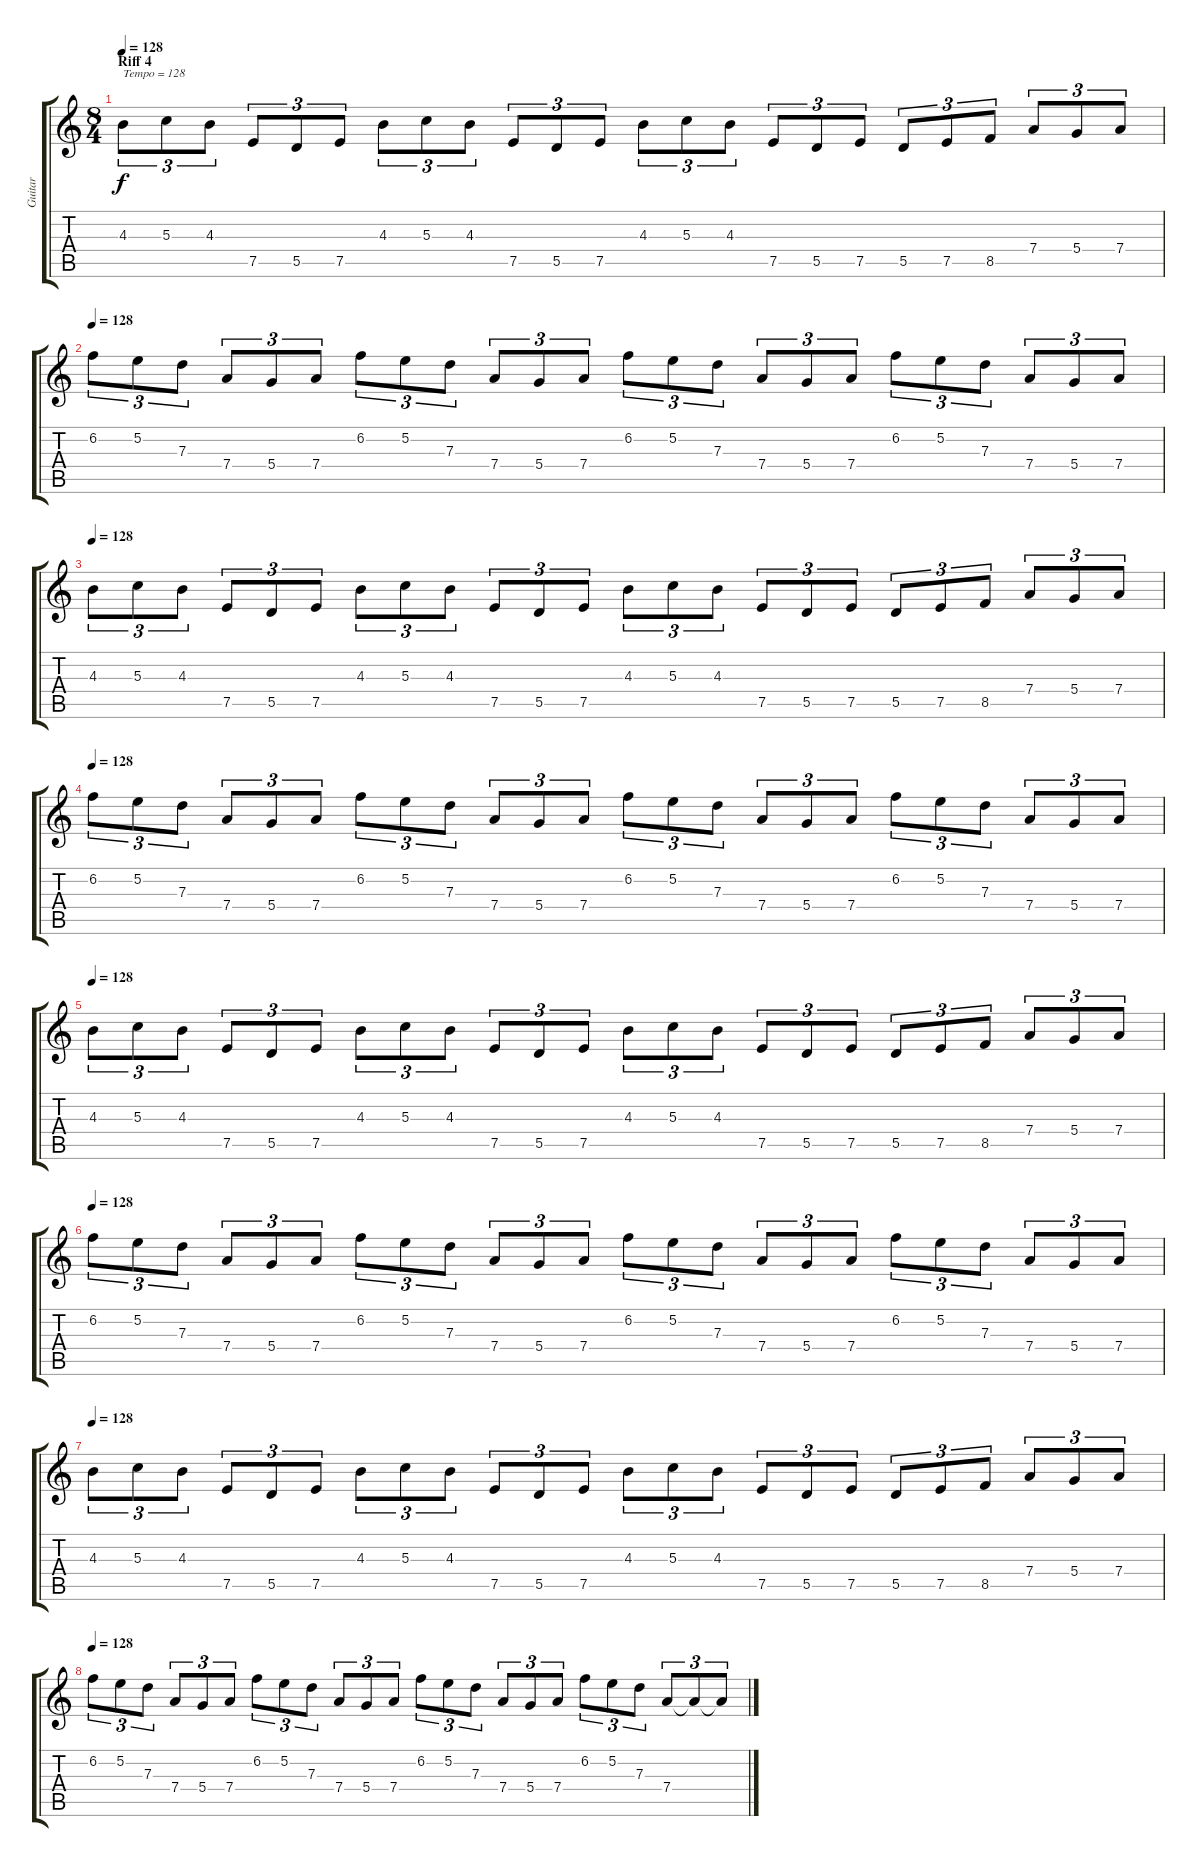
\track ("Guitar" "Guitar") {instrument distortionguitar}
\staff {score tabs}
\tuning (E4 B3 G3 D3 A2 E2) {hide}
\ts (8 4)
\section ("" "Riff 4")
\tempo 128
\clef g2
\ks c
4.3.8{tu (3 2) txt "Tempo = 128" dy f} 5.3.8{tu (3 2)} 4.3.8{tu (3 2)} 7.5.8{tu (3 2)} 5.5.8{tu (3 2)} 7.5.8{tu (3 2)} 4.3.8{tu (3 2)} 5.3.8{tu (3 2)} 4.3.8{tu (3 2)} 7.5.8{tu (3 2)} 5.5.8{tu (3 2)} 7.5.8{tu (3 2)} 4.3.8{tu (3 2)} 5.3.8{tu (3 2)} 4.3.8{tu (3 2)} 7.5.8{tu (3 2)} 5.5.8{tu (3 2)} 7.5.8{tu (3 2)} 5.5.8{tu (3 2)} 7.5.8{tu (3 2)} 8.5.8{tu (3 2)} 7.4.8{tu (3 2)} 5.4.8{tu (3 2)} 7.4.8{tu (3 2)} |
\tempo 128
6.2.8{tu (3 2)} 5.2.8{tu (3 2)} 7.3.8{tu (3 2)} 7.4.8{tu (3 2)} 5.4.8{tu (3 2)} 7.4.8{tu (3 2)} 6.2.8{tu (3 2)} 5.2.8{tu (3 2)} 7.3.8{tu (3 2)} 7.4.8{tu (3 2)} 5.4.8{tu (3 2)} 7.4.8{tu (3 2)} 6.2.8{tu (3 2)} 5.2.8{tu (3 2)} 7.3.8{tu (3 2)} 7.4.8{tu (3 2)} 5.4.8{tu (3 2)} 7.4.8{tu (3 2)} 6.2.8{tu (3 2)} 5.2.8{tu (3 2)} 7.3.8{tu (3 2)} 7.4.8{tu (3 2)} 5.4.8{tu (3 2)} 7.4.8{tu (3 2)} |
\tempo 128
4.3.8{tu (3 2)} 5.3.8{tu (3 2)} 4.3.8{tu (3 2)} 7.5.8{tu (3 2)} 5.5.8{tu (3 2)} 7.5.8{tu (3 2)} 4.3.8{tu (3 2)} 5.3.8{tu (3 2)} 4.3.8{tu (3 2)} 7.5.8{tu (3 2)} 5.5.8{tu (3 2)} 7.5.8{tu (3 2)} 4.3.8{tu (3 2)} 5.3.8{tu (3 2)} 4.3.8{tu (3 2)} 7.5.8{tu (3 2)} 5.5.8{tu (3 2)} 7.5.8{tu (3 2)} 5.5.8{tu (3 2)} 7.5.8{tu (3 2)} 8.5.8{tu (3 2)} 7.4.8{tu (3 2)} 5.4.8{tu (3 2)} 7.4.8{tu (3 2)} |
\tempo 128
6.2.8{tu (3 2)} 5.2.8{tu (3 2)} 7.3.8{tu (3 2)} 7.4.8{tu (3 2)} 5.4.8{tu (3 2)} 7.4.8{tu (3 2)} 6.2.8{tu (3 2)} 5.2.8{tu (3 2)} 7.3.8{tu (3 2)} 7.4.8{tu (3 2)} 5.4.8{tu (3 2)} 7.4.8{tu (3 2)} 6.2.8{tu (3 2)} 5.2.8{tu (3 2)} 7.3.8{tu (3 2)} 7.4.8{tu (3 2)} 5.4.8{tu (3 2)} 7.4.8{tu (3 2)} 6.2.8{tu (3 2)} 5.2.8{tu (3 2)} 7.3.8{tu (3 2)} 7.4.8{tu (3 2)} 5.4.8{tu (3 2)} 7.4.8{tu (3 2)} |
\tempo 128
4.3.8{tu (3 2)} 5.3.8{tu (3 2)} 4.3.8{tu (3 2)} 7.5.8{tu (3 2)} 5.5.8{tu (3 2)} 7.5.8{tu (3 2)} 4.3.8{tu (3 2)} 5.3.8{tu (3 2)} 4.3.8{tu (3 2)} 7.5.8{tu (3 2)} 5.5.8{tu (3 2)} 7.5.8{tu (3 2)} 4.3.8{tu (3 2)} 5.3.8{tu (3 2)} 4.3.8{tu (3 2)} 7.5.8{tu (3 2)} 5.5.8{tu (3 2)} 7.5.8{tu (3 2)} 5.5.8{tu (3 2)} 7.5.8{tu (3 2)} 8.5.8{tu (3 2)} 7.4.8{tu (3 2)} 5.4.8{tu (3 2)} 7.4.8{tu (3 2)} |
\tempo 128
6.2.8{tu (3 2)} 5.2.8{tu (3 2)} 7.3.8{tu (3 2)} 7.4.8{tu (3 2)} 5.4.8{tu (3 2)} 7.4.8{tu (3 2)} 6.2.8{tu (3 2)} 5.2.8{tu (3 2)} 7.3.8{tu (3 2)} 7.4.8{tu (3 2)} 5.4.8{tu (3 2)} 7.4.8{tu (3 2)} 6.2.8{tu (3 2)} 5.2.8{tu (3 2)} 7.3.8{tu (3 2)} 7.4.8{tu (3 2)} 5.4.8{tu (3 2)} 7.4.8{tu (3 2)} 6.2.8{tu (3 2)} 5.2.8{tu (3 2)} 7.3.8{tu (3 2)} 7.4.8{tu (3 2)} 5.4.8{tu (3 2)} 7.4.8{tu (3 2)} |
\tempo 128
4.3.8{tu (3 2)} 5.3.8{tu (3 2)} 4.3.8{tu (3 2)} 7.5.8{tu (3 2)} 5.5.8{tu (3 2)} 7.5.8{tu (3 2)} 4.3.8{tu (3 2)} 5.3.8{tu (3 2)} 4.3.8{tu (3 2)} 7.5.8{tu (3 2)} 5.5.8{tu (3 2)} 7.5.8{tu (3 2)} 4.3.8{tu (3 2)} 5.3.8{tu (3 2)} 4.3.8{tu (3 2)} 7.5.8{tu (3 2)} 5.5.8{tu (3 2)} 7.5.8{tu (3 2)} 5.5.8{tu (3 2)} 7.5.8{tu (3 2)} 8.5.8{tu (3 2)} 7.4.8{tu (3 2)} 5.4.8{tu (3 2)} 7.4.8{tu (3 2)} |
\tempo 128
6.2.8{tu (3 2)} 5.2.8{tu (3 2)} 7.3.8{tu (3 2)} 7.4.8{tu (3 2)} 5.4.8{tu (3 2)} 7.4.8{tu (3 2)} 6.2.8{tu (3 2)} 5.2.8{tu (3 2)} 7.3.8{tu (3 2)} 7.4.8{tu (3 2)} 5.4.8{tu (3 2)} 7.4.8{tu (3 2)} 6.2.8{tu (3 2)} 5.2.8{tu (3 2)} 7.3.8{tu (3 2)} 7.4.8{tu (3 2)} 5.4.8{tu (3 2)} 7.4.8{tu (3 2)} 6.2.8{tu (3 2)} 5.2.8{tu (3 2)} 7.3.8{tu (3 2)} 7.4.8{tu (3 2)} 7.4{t}.8{tu (3 2)} 7.4{t}.8{tu (3 2)}
